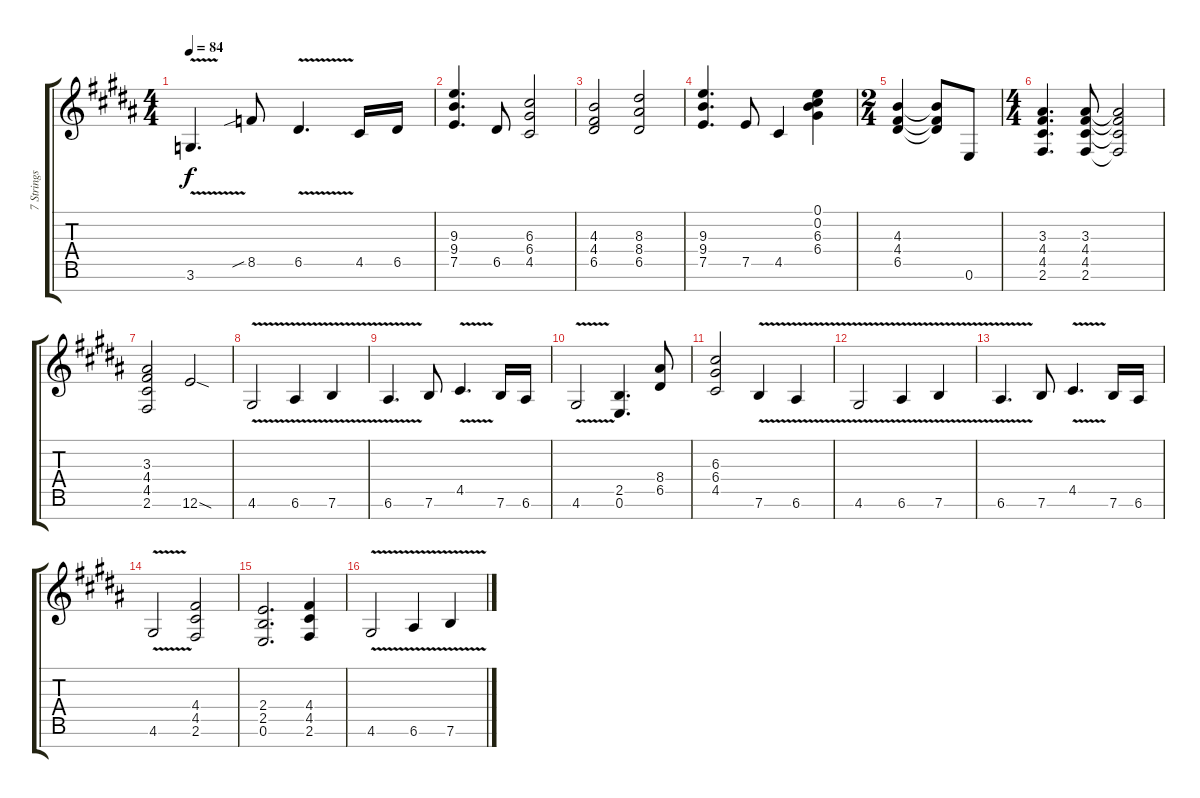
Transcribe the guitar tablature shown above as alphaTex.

\track ("7 Strings Guitar - John Petrucci" "7 Strings ") {instrument distortionguitar}
\staff {score tabs}
\tuning (E4 B3 G3 D3 A2 E2 B1) {hide}
\ts (4 4)
\tempo 84
\clef g2
\ks b
3.6{v}.4{d dy f} 8.5{sib}.8 6.5{v}.4{d} 4.5.16 6.5.16 |
(9.3 9.4 7.5).4{d} 6.5.8 (6.3 6.4 4.5).2 |
(4.3 4.4 6.5).2 (8.3 8.4 6.5).2 |
(9.3 9.4 7.5).4{d} 7.5.8 4.5.4 (0.1 0.2 6.3 6.4).4 |
\ts (2 4)
(4.3 4.4 6.5).4 (4.3{t} 4.4{t} 6.5{t}).8 0.6.8 |
\ts (4 4)
(3.3 4.4 4.5 2.6).4{d} (3.3 4.4 4.5 2.6).8 (3.3{t} 4.4{t} 4.5{t} 2.6{t}).2 |
(3.3 4.4 4.5 2.6).2 12.6{sod}.2 |
4.6{v}.2{balance 8} 6.6{v}.4 7.6{v}.4 |
6.6{v}.4{d} 7.6.8 4.5{v}.4{d} 7.6.16 6.6.16 |
4.6{v}.2 (2.5 0.6).4{d} (8.4 6.5).8 |
(6.3 6.4 4.5).2 7.6{v}.4 6.6{v}.4 |
4.6{v}.2 6.6{v}.4 7.6{v}.4 |
6.6{v}.4{d} 7.6.8 4.5{v}.4{d} 7.6.16 6.6.16 |
4.6{v}.2 (4.4 4.5 2.6).2 |
(2.4 2.5 0.6).2{d} (4.4 4.5 2.6).4 |
4.6{v}.2 6.6{v}.4 7.6{v}.4
